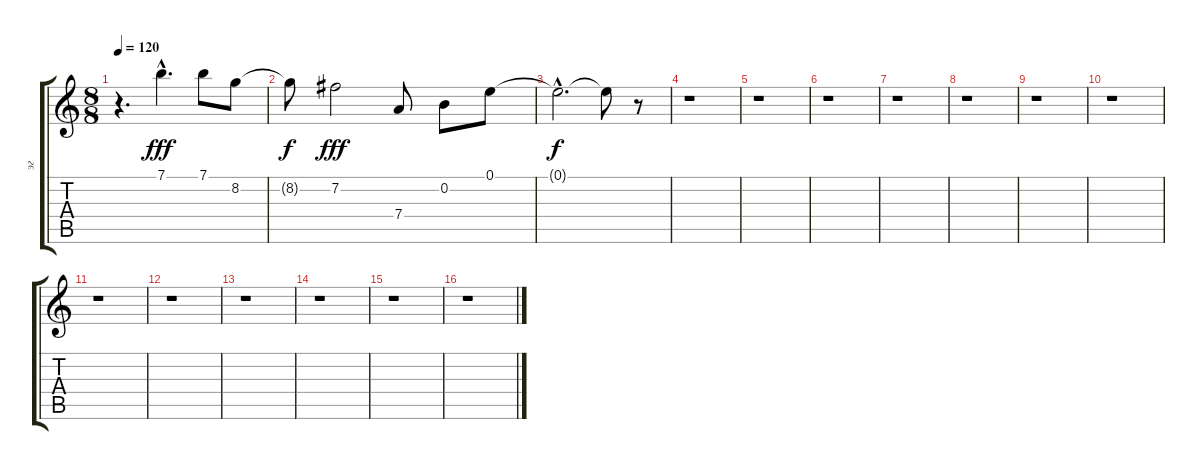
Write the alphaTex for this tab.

\track ("эг" "эг") {instrument overdrivenguitar}
\staff {score tabs}
\tuning (E4 B3 G3 D3 A2 E2) {hide}
\ts (8 8)
\tempo 120
\clef g2
\ks c
r.4{d dy f} 7.1{hac}.4{d dy fff} 7.1.8 8.2.8 |
8.2{t}.8{dy f} 7.2.2{dy fff} 7.4.8 0.2.8 0.1.8 |
0.1{hac t}.2{d dy f} 0.1{t}.8 r.8 |
r.1 |
r.1 |
r.1 |
r.1 |
r.1 |
r.1 |
r.1 |
r.1 |
r.1 |
r.1 |
r.1 |
r.1 |
r.1
